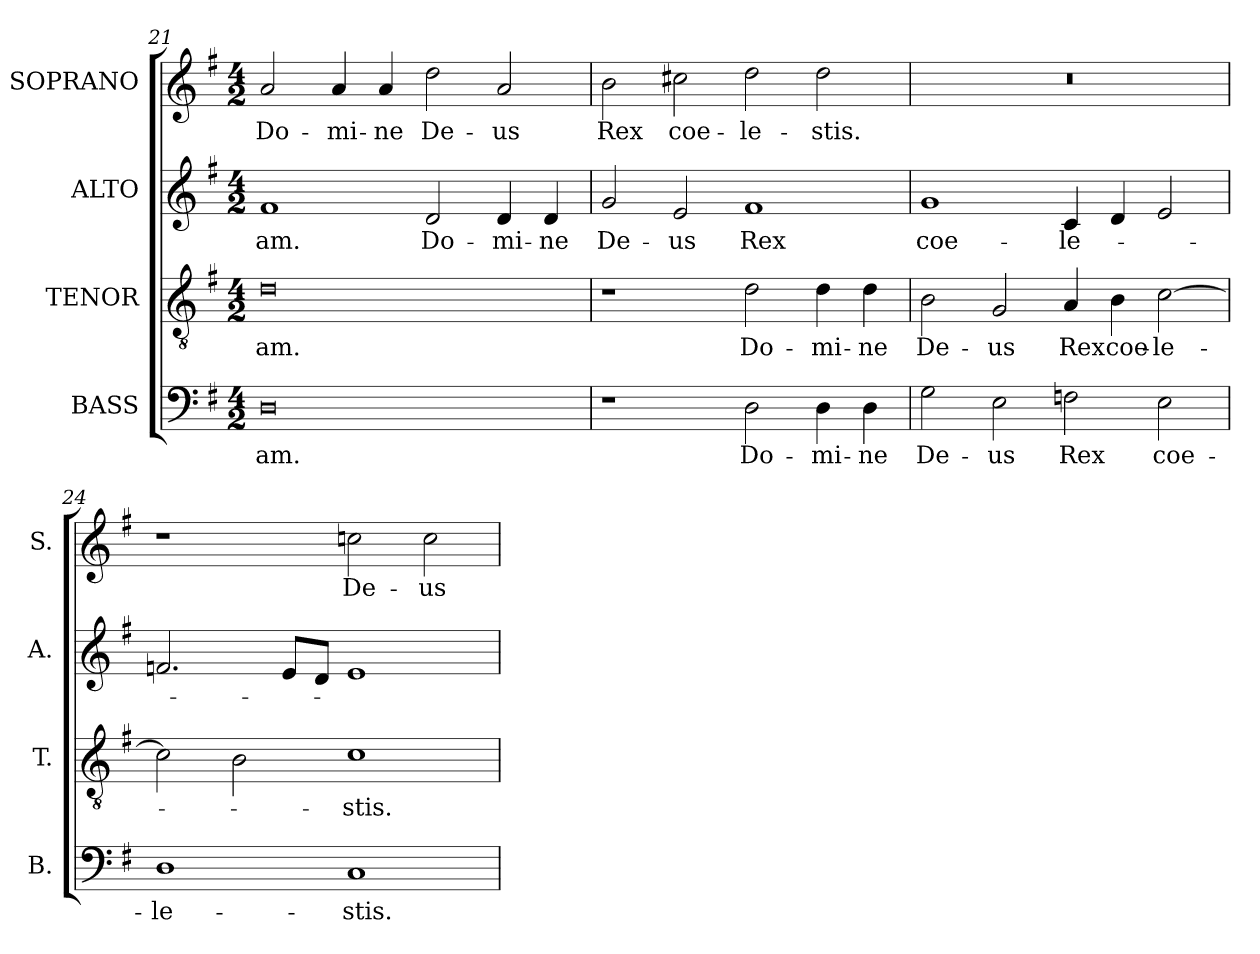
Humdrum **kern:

**kern	**text	**kern	**text	**kern	**text	**kern	**text
*part4	*part4	*part3	*part3	*part2	*part2	*part1	*part1
*staff4	*staff4	*staff3	*staff3	*staff2	*staff2	*staff1	*staff1
*I"BASS	*	*I"TENOR	*	*I"ALTO	*	*I"SOPRANO	*
*I'B.	*	*I'T.	*	*I'A.	*	*I'S.	*
!!LO:PB:g=z
*clefF4	*	*clefGv2	*	*clefG2	*	*clefG2	*
*	*	*ITrd7c12	*	*	*	*	*
*k[f#]	*	*k[f#]	*	*k[f#]	*	*k[f#]	*
*G:	*	*G:	*	*G:	*	*G:	*
*M4/2	*	*M4/2	*	*M4/2	*	*M4/2	*
=21	=21	=21	=21	=21	=21	=21	=21
!	!LO:LY:b:color=#000000	!	!	!	!	!	!
!	!	!	!LO:LY:b:color=#000000	!	!	!	!
!	!	!	!	!	!LO:LY:b:color=#000000	!	!
!	!	!	!	!	!	!	!LO:LY:b:color=#000000
0Di	-am.	0Di	-am.	1f#i	-am.	2ai/	Do-
!	!	!	!	!	!	!	!LO:LY:b:color=#000000
.	.	.	.	.	.	4ai/	-mi-
!	!	!	!	!	!	!	!LO:LY:b:color=#000000
.	.	.	.	.	.	4ai/	-ne
!	!	!	!	!	!LO:LY:b:color=#000000	!	!
!	!	!	!	!	!	!	!LO:LY:b:color=#000000
.	.	.	.	2di/	Do-	2ddi\	De-
!	!	!	!	!	!LO:LY:b:color=#000000	!	!
!	!	!	!	!	!	!	!LO:LY:b:color=#000000
.	.	.	.	4di/	-mi-	2ai/	-us
!	!	!	!	!	!LO:LY:b:color=#000000	!	!
.	.	.	.	4di/	-ne	.	.
=22	=22	=22	=22	=22	=22	=22	=22
!	!	!	!	!	!LO:LY:b:color=#000000	!	!
!	!	!	!	!	!	!	!LO:LY:b:color=#000000
1r	.	1r	.	2gi/	De-	2bi\	Rex
!	!	!	!	!	!LO:LY:b:color=#000000	!	!
!	!	!	!	!	!	!	!LO:LY:b:color=#000000
.	.	.	.	2ei/	-us	2cc#Xi\	coe-
!	!LO:LY:b:color=#000000	!	!	!	!	!	!
!	!	!	!LO:LY:b:color=#000000	!	!	!	!
!	!	!	!	!	!LO:LY:b:color=#000000	!	!
!	!	!	!	!	!	!	!LO:LY:b:color=#000000
2Di\	Do-	2Di\	Do-	1f#i	Rex	2ddi\	-le-
!	!LO:LY:b:color=#000000	!	!	!	!	!	!
!	!	!	!LO:LY:b:color=#000000	!	!	!	!
!	!	!	!	!	!	!	!LO:LY:b:color=#000000
4Di\	-mi-	4Di\	-mi-	.	.	2ddi\	-stis.
!	!LO:LY:b:color=#000000	!	!	!	!	!	!
!	!	!	!LO:LY:b:color=#000000	!	!	!	!
4Di\	-ne	4Di\	-ne	.	.	.	.
=23	=23	=23	=23	=23	=23	=23	=23
!	!LO:LY:b:color=#000000	!	!	!	!	!	!
!	!	!	!LO:LY:b:color=#000000	!	!	!	!
!	!	!	!	!	!LO:LY:b:color=#000000	!LO:N:vis=1	!
2Gi\	De-	2BBi\	De-	1gi	coe-	0r	.
!	!LO:LY:b:color=#000000	!	!	!	!	!	!
!	!	!	!LO:LY:b:color=#000000	!	!	!	!
2Ei\	-us	2GGi/	-us	.	.	.	.
!	!LO:LY:b:color=#000000	!	!	!	!	!	!
!	!	!	!LO:LY:b:color=#000000	!	!	!	!
!	!	!	!	!	!LO:LY:b:color=#000000	!	!
2Fni\	Rex	4AAi/	Rex	4ci/	-le-	.	.
!	!	!	!LO:LY:b:color=#000000	!	!	!	!
.	.	4BBi\	coe-	4di/	.	.	.
!	!LO:LY:b:color=#000000	!	!	!	!	!	!
!	!	!	!LO:LY:b:color=#000000	!	!	!	!
2Ei\	coe-	[2Ci\	-le-	2ei/	.	.	.
=24	=24	=24	=24	=24	=24	=24	=24
!	!LO:LY:b:color=#000000	!	!	!	!	!	!
1Di	-le-	2Ci\]	.	2.fni/	.	1r	.
.	.	2BBi\	.	.	.	.	.
.	.	.	.	8ei/L	.	.	.
.	.	.	.	8di/J	.	.	.
!	!LO:LY:b:color=#000000	!	!	!	!	!	!
!	!	!	!LO:LY:b:color=#000000	!	!	!	!
!	!	!	!	!	!	!	!LO:LY:b:color=#000000
1Ci	-stis.	1Ci	-stis.	1ei	.	2ccni\	De-
!	!	!	!	!	!	!	!LO:LY:b:color=#000000
.	.	.	.	.	.	2cci\	-us
=	=	=	=	=	=	=	=
*-	*-	*-	*-	*-	*-	*-	*-
